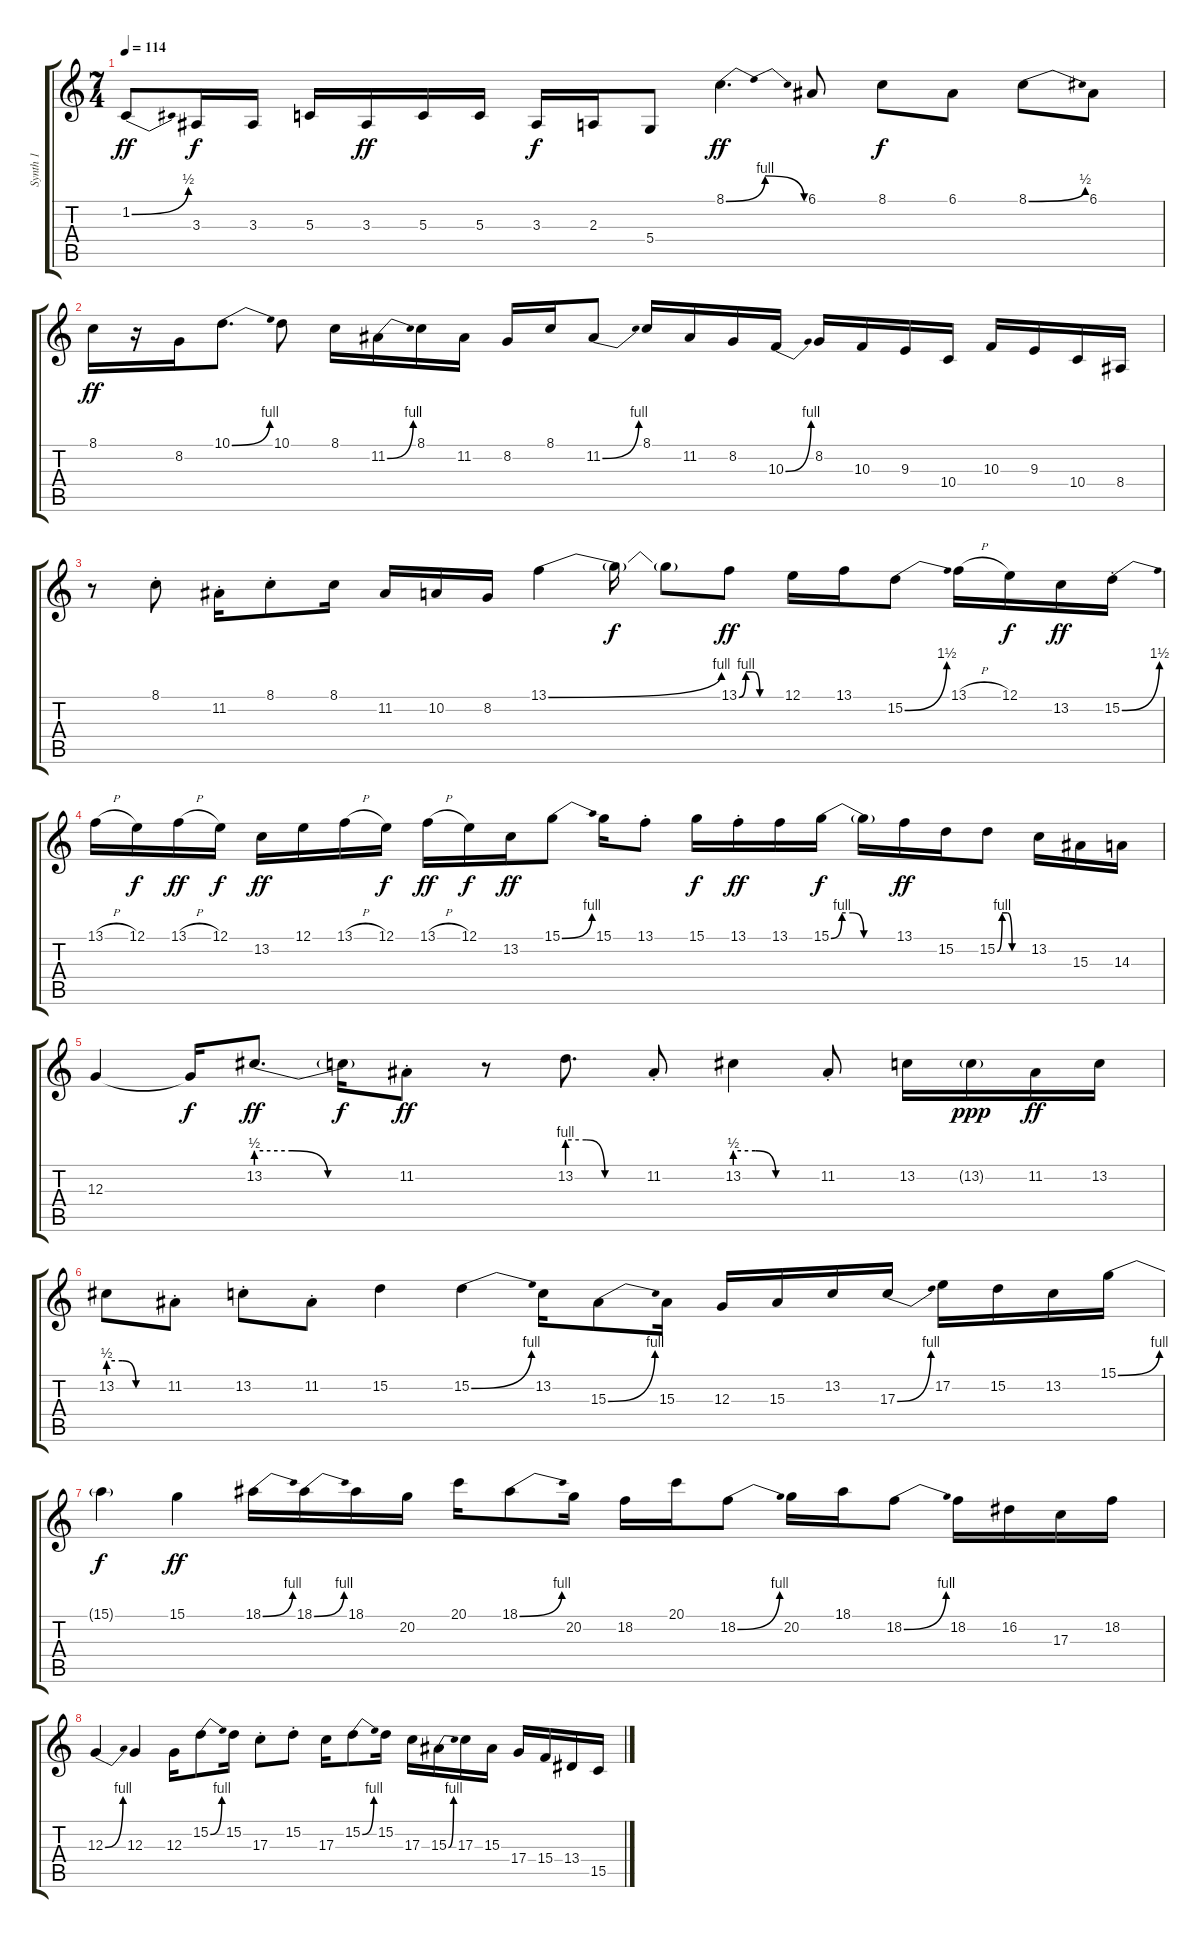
\track ("Synth 1" "Synth 1") {instrument lead2sawtooth}
\staff {score tabs}
\tuning (E4 B3 G3 D3 A2 E2) {hide}
\ts (7 4)
\tempo 114
\clef g2
\ks c
1.2{be (bend 0 0 60 2)}.8{dy ff} 3.3.16{dy f} 3.3.16 5.3.16 3.3.16{dy ff} 5.3.16 5.3.16 3.3.16{dy f} 2.3.16 5.4.8 8.1{be (bendrelease 0 0 14 4 30 4 60 0)}.4{d dy ff} 6.1.8 8.1.8{dy f} 6.1.8 8.1{be (bend 0 0 60 2)}.8 6.1.8 |
8.1.16{dy ff} r.16 8.2.16 10.1{be (bend 0 0 60 4)}.8{d} 10.1.8 8.1.16 11.2{be (bend 0 0 60 4)}.16 8.1.16 11.2.16 8.2.16 8.1.16 11.2{be (bend 0 0 60 4)}.8 8.1.16 11.2.16 8.2.16 10.3{be (bend 0 0 60 4)}.16 8.2.16 10.3.16 9.3.16 10.4.16 10.3.16 9.3.16 10.4.16 8.4.16 |
r.8 8.1{st}.8 11.2{st}.16 8.1{st}.8 8.1.16 11.2.16 10.2.16 8.2.16 13.1{be (bend 0 0 60 4)}.4 13.1{t}.16{dy f} 13.1{t}.8 13.1{be (custom 0 0 10 4 20 4 30 0 60 0)}.8{dy ff} 12.1.16 13.1.16 15.2{be (bend 0 0 60 6)}.8 13.1{h}.16 12.1.16{dy f} 13.2.16{dy ff} 15.2{be (bend 0 0 60 6) st}.16 |
13.1{h}.16 12.1.16{dy f} 13.1{h}.16{dy ff} 12.1.16{dy f} 13.2.16{dy ff} 12.1.16 13.1{h}.16 12.1.16{dy f} 13.1{h}.16{dy ff} 12.1.16{dy f} 13.2.16{dy ff} 15.1{be (bend 0 0 60 4)}.8 15.1.16 13.1{st}.8 15.1.16{dy f} 13.1{st}.16{dy ff} 13.1.16 15.1{be (custom 0 0 10 4 20 4 30 0 60 0)}.16{dy f} 15.1{t}.16 13.1.16{dy ff} 15.2.16 15.2{be (custom 0 0 10 4 20 4 30 0 60 0)}.8 13.2.16 15.3.16 14.3.16 |
12.3.4 12.3{t}.16{dy f} 13.2{be (custom 0 2 15 2 30 0 60 0)}.8{d dy ff} 13.2{t}.16{dy f} 11.2{st}.8{dy ff} r.8 13.2{be (custom 0 4 15 4 30 0 60 0)}.8{d} 11.2{st}.8 13.2{be (custom 0 2 15 2 30 0 60 0)}.4 11.2{st}.8 13.2.16 13.2{g}.16{dy ppp} 11.2.16{dy ff} 13.2.16 |
13.2{be (custom 0 2 15 2 30 0 60 0)}.8 11.2{st}.8 13.2{st}.8 11.2{st}.8 15.2.4 15.2{be (bend 0 0 60 4)}.4 13.2.16 15.3{be (bend 0 0 60 4)}.8 15.3.16 12.3.16 15.3.16 13.2.16 17.3{be (bend 0 0 60 4)}.16 17.2.16 15.2.16 13.2.16 15.1{be (bend 0 0 60 4)}.16 |
15.1{t}.4{dy f} 15.1.4{dy ff} 18.1{be (bend 0 0 60 4)}.16 18.1{be (bend 0 0 60 4)}.16 18.1.16 20.2.16 20.1.16 18.1{be (bend 0 0 60 4)}.8 20.2.16 18.2.16 20.1.16 18.2{be (bend 0 0 60 4)}.8 20.2.16 18.1.16 18.2{be (bend 0 0 60 4)}.8 18.2.16 16.2.16 17.3.16 18.2.16 |
12.3{be (bend 0 0 60 4)}.4 12.3.4 12.3.16 15.2{be (bend 0 0 60 4)}.8 15.2.16 17.3{st}.8 15.2{st}.8 17.3.16 15.2{be (bend 0 0 60 4)}.8 15.2.16 17.3.16 15.3{be (bend 0 0 60 4)}.16 17.3.16 15.3.16 17.4.16 15.4.16 13.4.16 15.5.16
